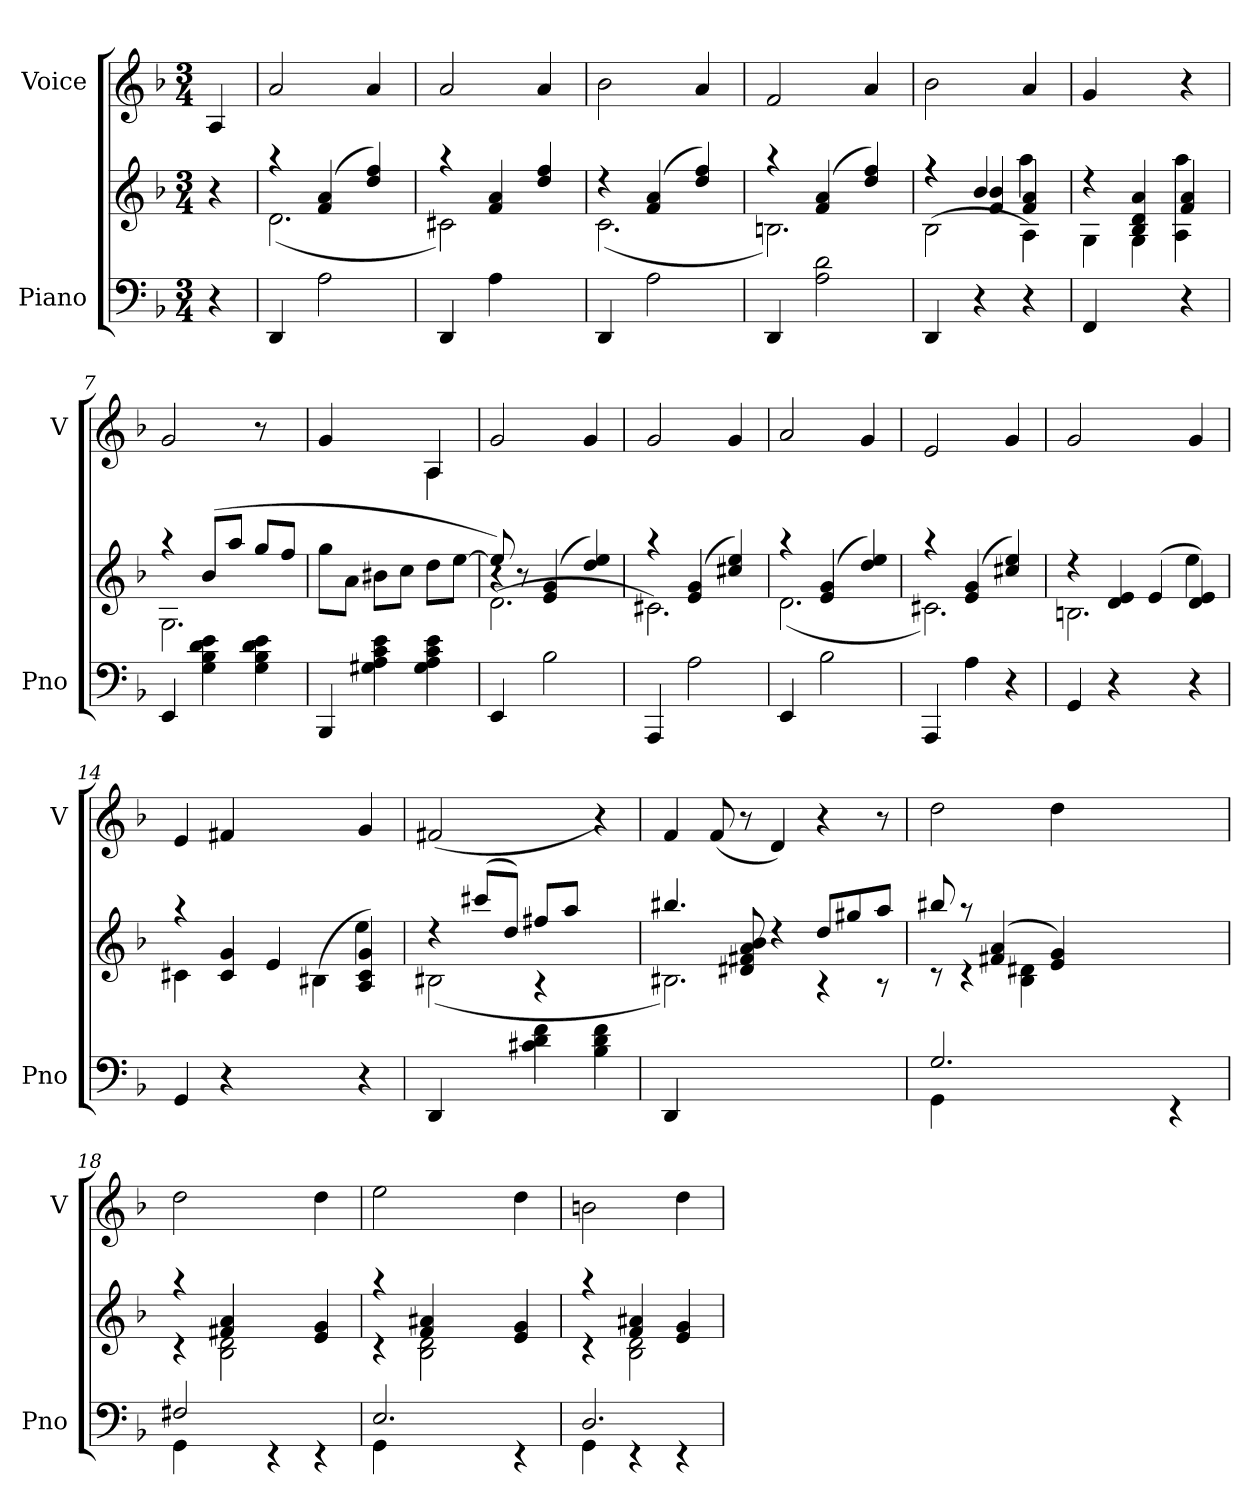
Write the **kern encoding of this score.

**kern	**kern	**kern
*part2	*part2	*part1
*staff3	*staff2	*staff1
*I"Piano	*	*I"Voice
*I'Pno	*	*I'V
*clefF4	*clefG2	*clefG2
*k[b-]	*k[b-]	*k[b-]
*M3/4	*M3/4	*M3/4
=	=	=
4r	4r	4A/
=1	=1	=1
*	*^	*
4DD/	4raa	(<2.d\	2a/
2A\	(>4f/ 4a/	.	.
.	4dd/ 4ff/)	.	4a/
=2	=2	=2	=2
4DD/	4raa	2c#X\)	2a/
4A\	4f/ 4a/	.	.
4ryy	4ryy	4dd/ 4ff/	4a/
=3	=3	=3	=3
4DD/	4r	(<2.c\	2b-\
2A\	(>4f/ 4a/	.	.
.	4dd/ 4ff/)	.	4a/
=4	=4	=4	=4
4DD/	4raa	2.Bn\)	2f/
2A\ 2d\	(>4f/ 4a/	.	.
.	4dd/ 4ff/)	.	4a/
=5	=5	=5	=5
*	*	*^	*
4DD/	4rff	4rff	(<2B-\	2b-\
4r	4b-/	4f/ 4b-/	.	.
4r	4f/ 4a/	4aa\	4A\)	4a/
*	*	*v	*v	*
!!LO:LB:g=z
=6	=6	=6	=6
4FF/	4r	4G\	4g/
4ryy	4B-/ 4d/ 4a/	4G\	4ryy
4r	4f/ 4a/	4A\ 4aa\	4r
=7	=7	=7	=7
4EE/	4raa	2.G\	(<2g/
4G\ 4B-\ 4d\ 4e\	(>8b-/L	.	.
.	8aa/J	.	.
4G\ 4B-\ 4d\ 4e\	8gg/L	.	8r
.	8ff/J	.	8ryy)
*	*v	*v	*
=8	=8	=8
*	*	*^
4BBB-/	8gg\L	4g/	2ryy
.	8a\J	.	.
4G#X\ 4A\ 4c\ 4e\	8b#X\L	4ryy	.
.	8cc\J	.	.
4G#\ 4A\ 4c\ 4e\	8dd\L	4A/	4A\
.	[8ee\J	.	.
*	*	*v	*v
=9	=9	=9
*	*^	*
*	*	*^	*
4EE/	8ee/])	4r	(<2.d\	2g/
.	8r	.	.	.
2B-\	(>4e/ 4g/	2ryy	.	.
.	4dd/ 4ee/)	.	.	4g/
*	*	*v	*v	*
=10	=10	=10	=10
4AAA/	4raa	2.c#X\)	2g/
2A\	(>4e/ 4g/	.	.
.	4cc#X/ 4ee/)	.	4g/
=11	=11	=11	=11
4EE/	4raa	(<2.d\	2a/
2B-\	(>4e/ 4g/	.	.
.	4dd/ 4ee/)	.	4g/
!!LO:LB:g=z
=12	=12	=12	=12
4AAA/	4raa	2.c#X\)	2e/
4A\	(>4e/ 4g/	.	.
4r	4cc#X/ 4ee/)	.	4g/
=13	=13	=13	=13
4GG/	4r	2.Bn\	2g/
4r	4d/ 4e/	.	.
4ryy	(>4e/	.	4ryy
4r	4d/ 4e/)	4ee\	4g/
=14	=14	=14	=14
4GG/	4raa	4c#X\	4e/
4r	4c#/ 4g/	2.ryy	4f#X/
4ryy	(>4e/	.	4ryy
4ryy	(4B#X\	.	4ryy
4r	4A/ 4c#/ 4g/)	4ee\	4g/
=15	=15	=15	=15
4DD/	4r	(<2B#X\	(<2f#X/
4ryy	(>8ccc#X/L	.	.
.	8dd/J)	.	.
4c#X\ 4d\ 4f\	8ff#X/L	4r	4ryy
.	8aa/J	.	.
4B-\ 4d\ 4f\	4ryy	4ryy	4r)
=16	=16	=16	=16
4DD/	4.bb#X/	2.B#X\)	4f/
2ryy	.	.	(<8f/
.	8d#X/ 8f#X/ 8a/ 8b-/	.	8r
.	4r	.	4d/)
4.ryy	8dd/L	4r	4r
.	8gg#X/	.	.
.	8aa/J	8r	8r
!!LO:PB:g=z
=17	=17	=17	=17
*^	*	*	*
2.G/	4GG\	8bb#X/	8rc	2dd\
.	.	8raa	4rc	.
.	1ryy	(>4f#X/ 4a/	.	.
.	.	.	4B-\ 4d#X\	.
.	.	4e/ 4g/)	.	4dd\
.	.	.	2ryy	.
4.ryy	.	2ryy	.	2ryy
4rEE	.	.	8ryy	.
.	8ryy	8ryy	8ryy	8ryy
=18	=18	=18	=18	=18
2F#X/	4GG\	4raa	4rc	2dd\
.	2.ryy	(>4f#X/ 4a/	2B-\ 2d\	.
4rEE	.	4ryy)	.	4ryy
4rEE	.	4e/ 4g/	4ryy	4dd\
=19	=19	=19	=19	=19
2.E/	4GG\	4raa	4rc	2ee\
.	2.ryy	4f/ 4a#X/	2B-\ 2d\	.
.	.	4ryy	.	4ryy
4rEE	.	4e/ 4g/	4ryy	4dd\
=20	=20	=20	=20	=20
2.D/	4GG\	4raa	4rc	2bn\
.	4rEE	4f/ 4a#X/	2B-\ 2d\	.
.	4rEE	4e/ 4g/	.	4dd\
*v	*v	*	*	*
*	*v	*v	*
=	=	=
*-	*-	*-
